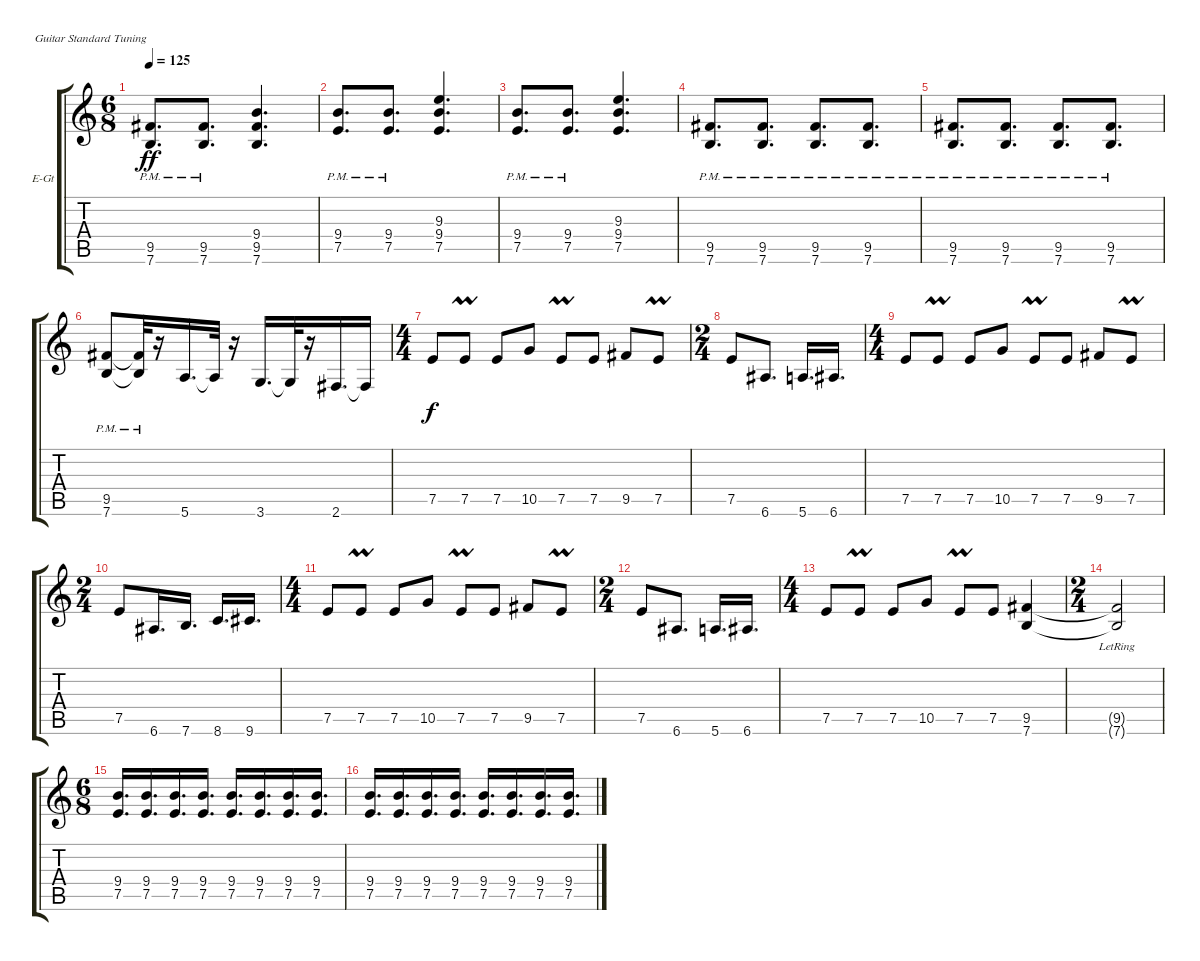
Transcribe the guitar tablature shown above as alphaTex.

\defaultSystemsLayout 4
\bracketExtendMode groupsimilarinstruments
\firstSystemTrackNameOrientation horizontal
\otherSystemsTrackNameOrientation horizontal
\track ("Electric Guitar" "E-Gt") {instrument distortionguitar}
\staff {score tabs}
\tuning (E4 B3 G3 D3 A2 E2)
\ts (6 8)
\tempo 125
\clef g2
\ks c
(9.5{pm} 7.6).8{d dy ff} (9.5{pm} 7.6).8{d} (9.5 7.6 9.4).4{d} |
(9.4{pm} 7.5{pm}).8{d} (9.4{pm} 7.5{pm}).8{d} (9.4 7.5 9.3).4{d} |
(9.4{pm} 7.5{pm}).8{d} (9.4{pm} 7.5{pm}).8{d} (9.4 7.5 9.3).4{d} |
(9.5{pm} 7.6).8{d} (9.5{pm} 7.6).8{d} (9.5{pm} 7.6).8{d} (9.5{pm} 7.6).8{d} |
(9.5{pm} 7.6).8{d} (9.5{pm} 7.6).8{d} (9.5{pm} 7.6).8{d} (9.5{pm} 7.6).8{d} |
(9.5{pm} 7.6).8 (7.6{t} 9.5{pm t}).32 r.16 5.6.16{d} 5.6{t}.32 r.16 3.6.16{d} 3.6{t}.32 r.16 2.6.16{d} 2.6{t}.16 |
\ts (4 4)
7.5.8{dy f} 7.5{umordent}.8 7.5.8 10.5.8 7.5{umordent}.8 7.5.8 9.5.8 7.5{umordent}.8 |
\ts (2 4)
7.5.8 6.6.8{d} 5.6.16{d} 6.6.16{d} |
\ts (4 4)
7.5.8 7.5{umordent}.8 7.5.8 10.5.8 7.5{umordent}.8 7.5.8 9.5.8 7.5{umordent}.8 |
\ts (2 4)
7.5.8 6.6.16{d} 7.6.16{d} 8.6.16{d} 9.6.16{d} |
\ts (4 4)
7.5.8 7.5{umordent}.8 7.5.8 10.5.8 7.5{umordent}.8 7.5.8 9.5.8 7.5{umordent}.8 |
\ts (2 4)
7.5.8 6.6.8{d} 5.6.16{d} 6.6.16{d} |
\ts (4 4)
7.5.8 7.5{umordent}.8 7.5.8 10.5.8 7.5{umordent}.8 7.5.8 (9.5 7.6).4 |
\ts (2 4)
(9.5{lr t} 7.6{lr t}).2 |
\ts (6 8)
(9.4 7.5).16{d} (9.4 7.5).16{d} (9.4 7.5).16{d} (9.4 7.5).16{d} (9.4 7.5).16{d} (9.4 7.5).16{d} (9.4 7.5).16{d} (9.4 7.5).16{d} |
(9.4 7.5).16{d} (9.4 7.5).16{d} (9.4 7.5).16{d} (9.4 7.5).16{d} (9.4 7.5).16{d} (9.4 7.5).16{d} (9.4 7.5).16{d} (9.4 7.5).16{d}
